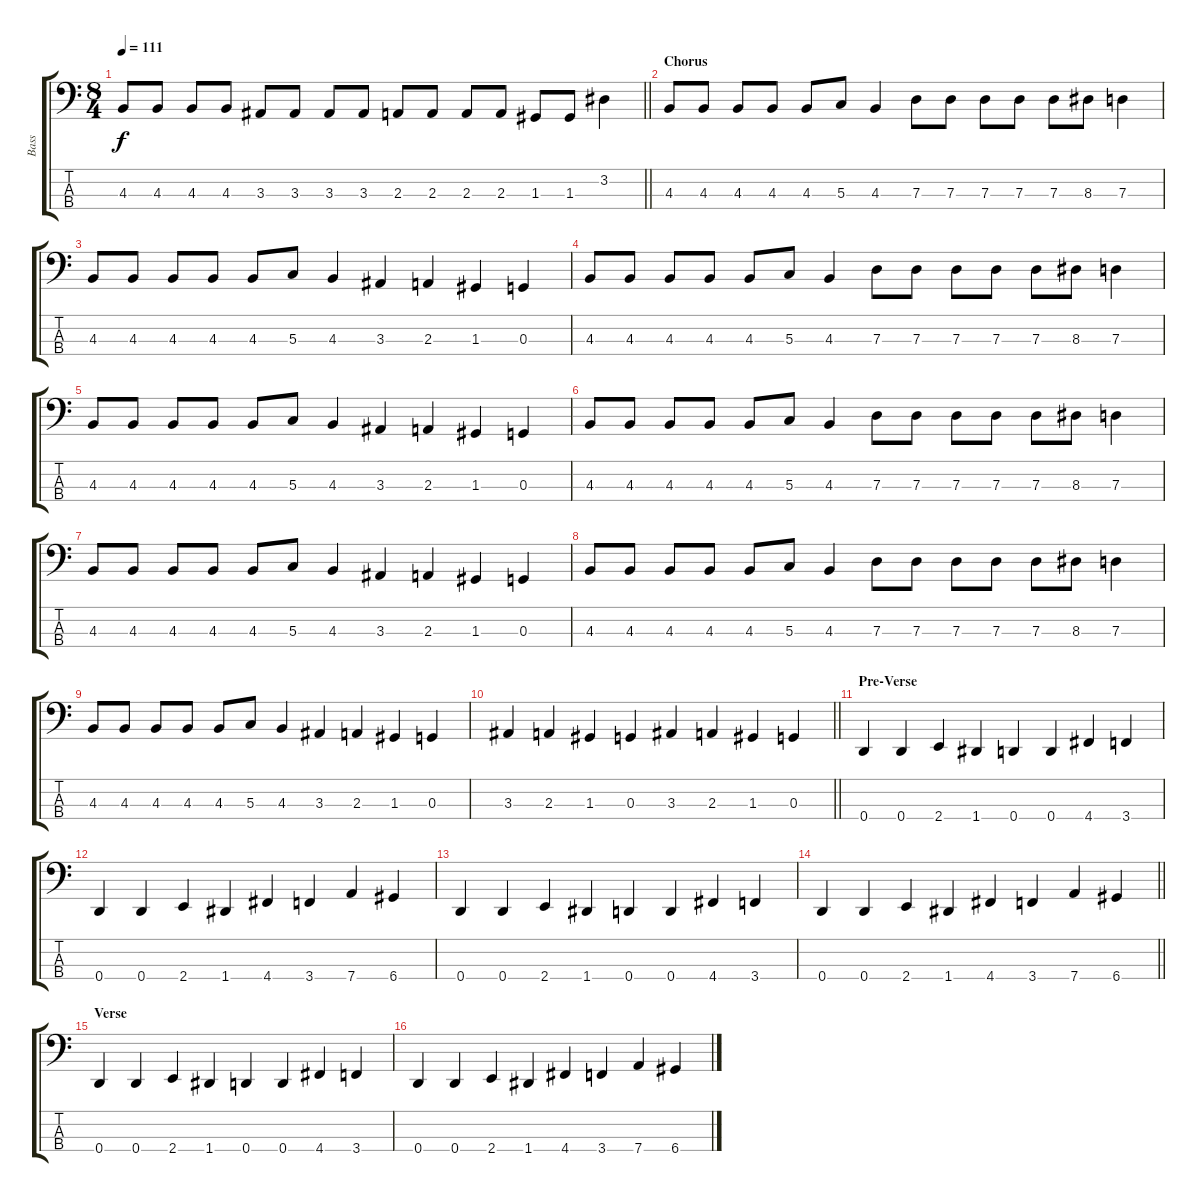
\track ("Bass" "Bass") {instrument electricbassfinger}
\staff {score tabs}
\tuning (F2 C2 G1 D1) {hide}
\ts (8 4)
\tempo 111
\clef f4
\barLineRight lightlight
\ks c
4.3.8{dy f} 4.3.8 4.3.8 4.3.8 3.3.8 3.3.8 3.3.8 3.3.8 2.3.8 2.3.8 2.3.8 2.3.8 1.3.8 1.3.8 3.2.4 |
\section ("" "Chorus")
4.3.8 4.3.8 4.3.8 4.3.8 4.3.8 5.3.8 4.3.4 7.3.8 7.3.8 7.3.8 7.3.8 7.3.8 8.3.8 7.3.4 |
4.3.8 4.3.8 4.3.8 4.3.8 4.3.8 5.3.8 4.3.4 3.3.4 2.3.4 1.3.4 0.3.4 |
4.3.8 4.3.8 4.3.8 4.3.8 4.3.8 5.3.8 4.3.4 7.3.8 7.3.8 7.3.8 7.3.8 7.3.8 8.3.8 7.3.4 |
4.3.8 4.3.8 4.3.8 4.3.8 4.3.8 5.3.8 4.3.4 3.3.4 2.3.4 1.3.4 0.3.4 |
4.3.8 4.3.8 4.3.8 4.3.8 4.3.8 5.3.8 4.3.4 7.3.8 7.3.8 7.3.8 7.3.8 7.3.8 8.3.8 7.3.4 |
4.3.8 4.3.8 4.3.8 4.3.8 4.3.8 5.3.8 4.3.4 3.3.4 2.3.4 1.3.4 0.3.4 |
4.3.8 4.3.8 4.3.8 4.3.8 4.3.8 5.3.8 4.3.4 7.3.8 7.3.8 7.3.8 7.3.8 7.3.8 8.3.8 7.3.4 |
4.3.8 4.3.8 4.3.8 4.3.8 4.3.8 5.3.8 4.3.4 3.3.4 2.3.4 1.3.4 0.3.4 |
\barLineRight lightlight
3.3.4 2.3.4 1.3.4 0.3.4 3.3.4 2.3.4 1.3.4 0.3.4 |
\section ("" "Pre-Verse")
0.4.4 0.4.4 2.4.4 1.4.4 0.4.4 0.4.4 4.4.4 3.4.4 |
0.4.4 0.4.4 2.4.4 1.4.4 4.4.4 3.4.4 7.4.4 6.4.4 |
0.4.4 0.4.4 2.4.4 1.4.4 0.4.4 0.4.4 4.4.4 3.4.4 |
\barLineRight lightlight
0.4.4 0.4.4 2.4.4 1.4.4 4.4.4 3.4.4 7.4.4 6.4.4 |
\section ("" "Verse")
0.4.4 0.4.4 2.4.4 1.4.4 0.4.4 0.4.4 4.4.4 3.4.4 |
0.4.4 0.4.4 2.4.4 1.4.4 4.4.4 3.4.4 7.4.4 6.4.4
